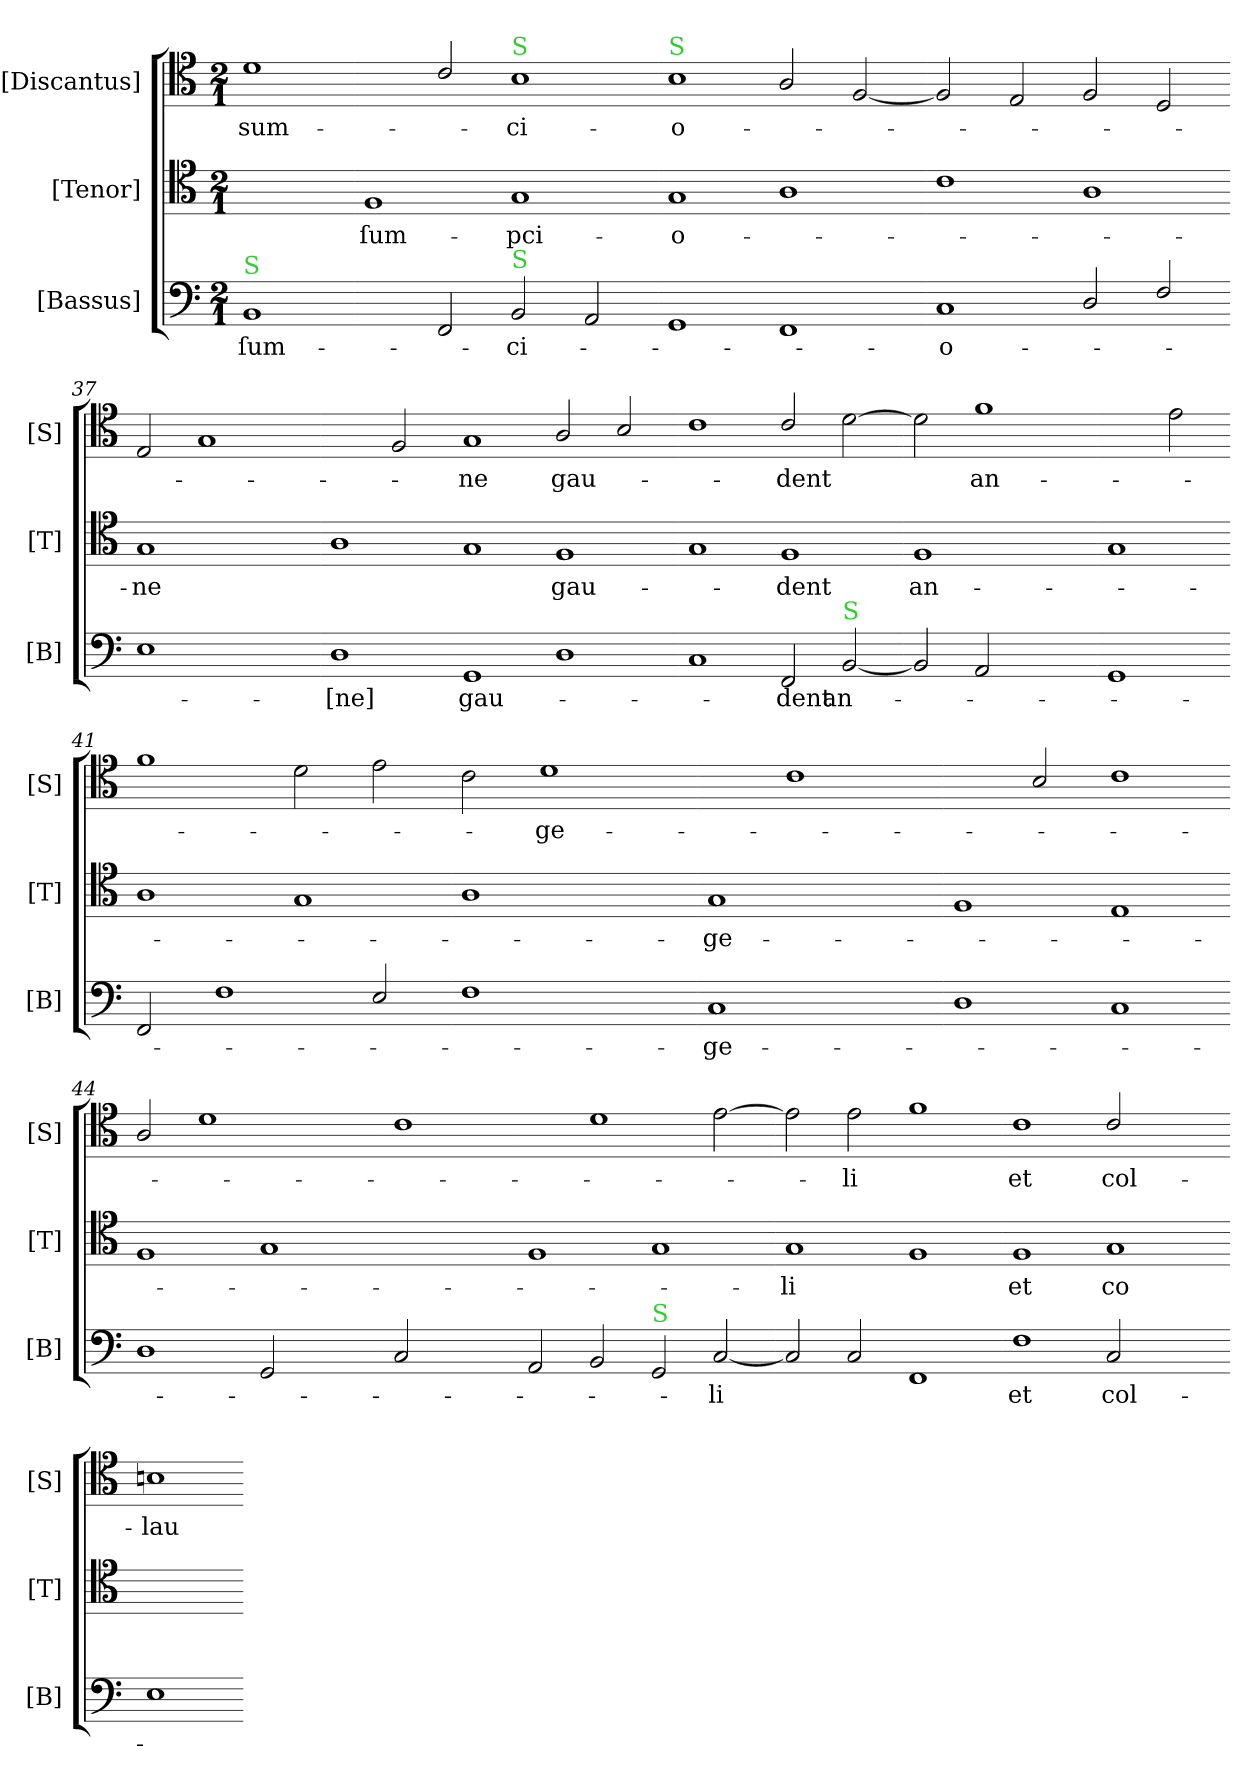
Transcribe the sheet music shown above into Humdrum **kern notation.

**kern	**text	**kern	**text	**kern	**text
*part3	*part3	*part2	*part2	*part1	*part1
*staff3	*staff3	*staff2	*staff2	*staff1	*staff1
*I"[Bassus]	*	*I"[Tenor]	*	*I"[Discantus]	*
*I'[B]	*	*I'[T]	*	*I'[S]	*
*clefF4	*	*clefC4	*	*clefC4	*
*k[]	*	*k[]	*	*k[]	*
*M2/1	*	*M2/1	*	*M2/1	*
=	=	=	=	=	=
!LO:TX:a:color=limegreen:t=S	!	!	!	!	!
1BB/	-ſum-	1ryy	.	1d\	-sum-
=34-	=34-	=34-	=34-	=34-	=34-
2ryy	.	1F	-ſum-	2ryy	.
2FF/	.	.	.	2c/	.
!	!	!	!	!LO:TX:a:color=limegreen:t=S	!
!LO:TX:a:color=limegreen:t=S	!	!	!	!	!
2BB/	-ci-	1G	-pci-	1B	-ci-
2AA/	.	.	.	.	.
=35-	=35-	=35-	=35-	=35-	=35-
!	!	!	!	!LO:TX:a:color=limegreen:t=S	!
1GG	.	1G	-o-	1B	-o-
1FF	.	1A	.	2A/	.
.	.	.	.	[2F/	.
=36-	=36-	=36-	=36-	=36-	=36-
1C	-o-	1c	.	2F/]	.
.	.	.	.	2E/	.
2D/	.	1A	.	2F/	.
2F/	.	.	.	2D/	.
=37-	=37-	=37-	=37-	=37-	=37-
1E	.	1G	-ne	2E/	.
.	.	.	.	1G	.
2ryy	.	2ryy	.	.	.
=-	=-	=-	=-	=-	=-
1D	-[ne]	1A	.	2ryy	.
.	.	.	.	2F/	.
=38-	=38-	=38-	=38-	=38-	=38-
1GG	gau-	1G	.	1G	-ne
1D	.	1F	gau-	2A/	gau-
.	.	.	.	2B/	.
=39-	=39-	=39-	=39-	=39-	=39-
1C	.	1G	.	1c	.
2FF/	-dent	1F	-dent	2c/	-dent
!LO:TX:a:color=limegreen:t=S	!	!	!	!	!
[2BB/	an-	.	.	[2d\	.
=40-	=40-	=40-	=40-	=40-	=40-
2BB/]	.	1F	an-	2d\]	.
2AA/	.	.	.	1f	an-
2ryy	.	2ryy	.	.	.
=-	=-	=-	=-	=-	=-
1GG	.	1G	.	2ryy	.
.	.	.	.	2e\	.
=41-	=41-	=41-	=41-	=41-	=41-
2FF/	.	1A	.	1f	.
1F	.	.	.	.	.
.	.	1G	.	2d\	.
2E/	.	.	.	2e\	.
=42-	=42-	=42-	=42-	=42-	=42-
1F	.	1A	.	2c\	.
.	.	.	.	1d	ge-
2ryy	.	2ryy	.	.	.
=-	=-	=-	=-	=-	=-
1C	-ge-	1G	-ge-	2ryy	.
.	.	.	.	1c\	.
2ryy	.	2ryy	.	.	.
=43-	=43-	=43-	=43-	=43-	=43-
1D	.	1F	.	2ryy	.
.	.	.	.	2B/	.
1C	.	1E	.	1c	.
=44-	=44-	=44-	=44-	=44-	=44-
1D	.	1F	.	2A/	.
.	.	.	.	1d	.
2GG/	.	1G	.	.	.
2ryy	.	.	.	2ryy	.
=-	=-	=-	=-	=-	=-
2C/	.	1ryy	.	1c\	.
2ryy	.	.	.	.	.
=45-	=45-	=45-	=45-	=45-	=45-
2AA/	.	1F	.	2ryy	.
2BB/	.	.	.	1d	.
!LO:TX:a:color=limegreen:t=S	!	!	!	!	!
2GG/	.	1G	.	.	.
[2C/	li	.	.	[2e\	.
=46-	=46-	=46-	=46-	=46-	=46-
2C/]	.	1G	-li	2e\]	.
2C/	.	.	.	2e\	-li
1FF	.	1F	.	1f	.
=47-	=47-	=47-	=47-	=47-	=47-
1F	et	1F	et	1c	et
2C/	col-	1G	co-	2c/	col-
2ryy	.	.	.	2ryy	.
=-	=-	=-	=-	=-	=-
1E\	.	1ryy	.	1Bn\	-lau-
=-	=-	=-	=-	=-	=-
*-	*-	*-	*-	*-	*-
